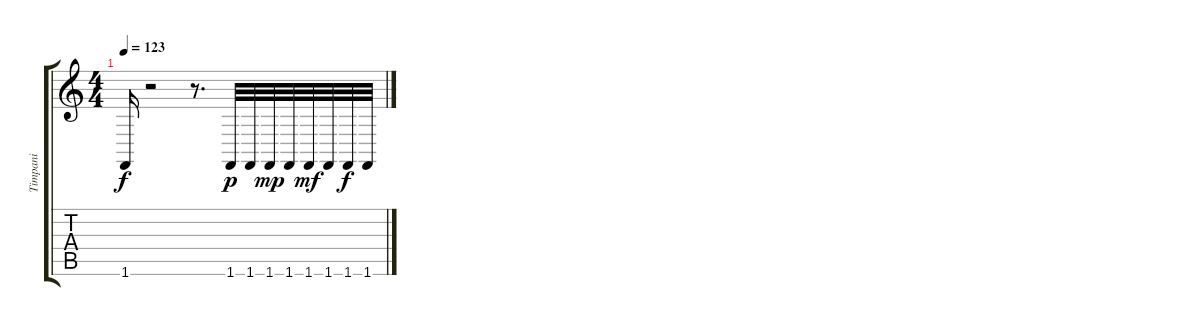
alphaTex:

\track ("Timpani" "Timpani") {instrument timpani}
\staff {score tabs}
\tuning (E4 B3 G3 D3 A2 E2) {hide}
\ts (4 4)
\tempo 123
\clef g2
\ks c
1.6.16{dy f} r.2 r.8{d} 1.6.32{dy p} 1.6.32 1.6.32{dy mp} 1.6.32 1.6.32{dy mf} 1.6.32 1.6.32{dy f} 1.6.32
